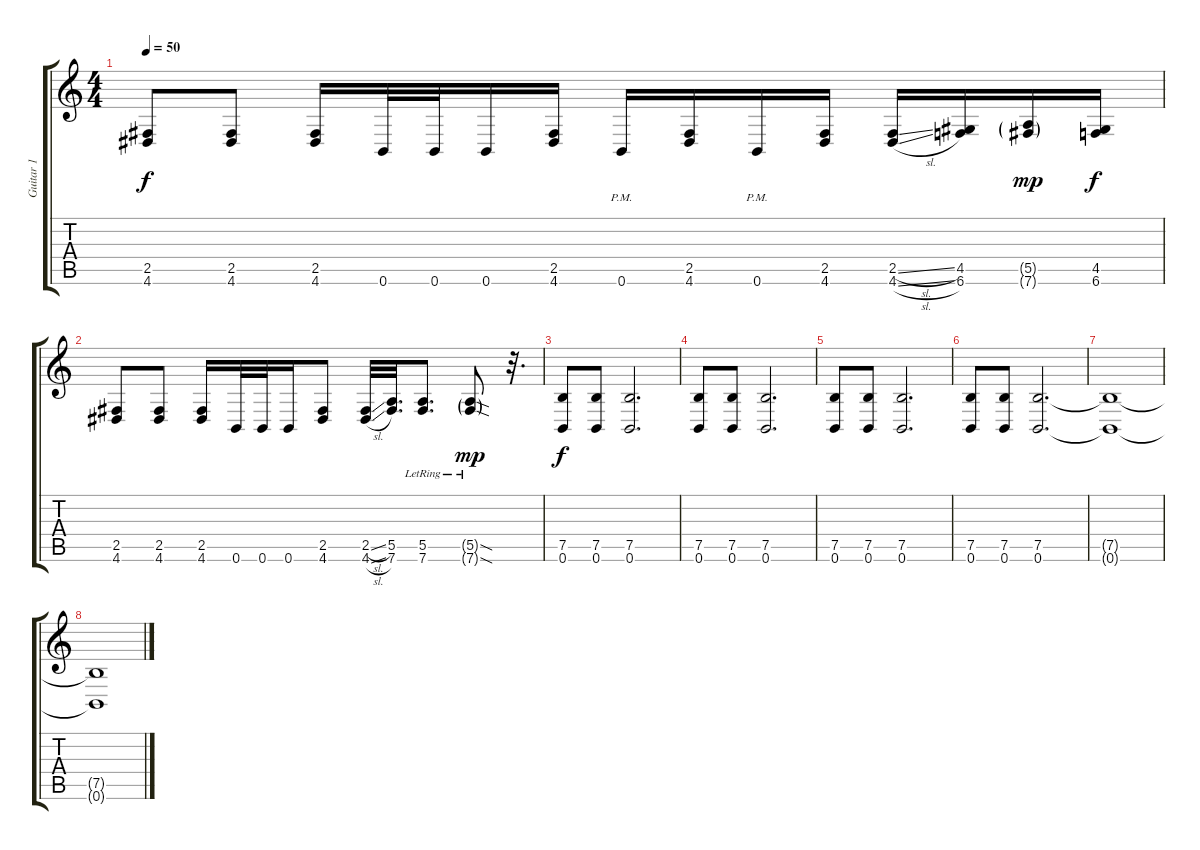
\track ("Guitar 1" "Guitar 1") {instrument overdrivenguitar}
\staff {score tabs}
\tuning (B3 Gb3 D3 A2 E2 B1) {hide}
\ts (4 4)
\tempo 50
\clef g2
\ks c
(2.5 4.6).8{dy f} (2.5 4.6).8 (2.5 4.6).16 0.6.32 0.6.32 0.6.16 (2.5 4.6).16 0.6{pm}.16 (2.5 4.6).16 0.6{pm}.16 (2.5 4.6).16 (2.5{sl} 4.6{sl}).16 (4.5 6.6).16 (5.5{g} 7.6{g}).16{dy mp} (4.5 6.6).16{dy f} |
(2.5 4.6).8 (2.5 4.6).8 (2.5 4.6).16 0.6.32 0.6.32 0.6.16 (2.5 4.6).8 (2.5{sl} 4.6{sl}).32 (5.5 7.6).32{d} (5.5{lr} 7.6).8{d} (5.5{sod g lr} 7.6{sod g}).8{dy mp} r.32{d} |
(7.5 0.6).8{dy f} (7.5 0.6).8 (7.5 0.6).2{d} |
(7.5 0.6).8 (7.5 0.6).8 (7.5 0.6).2{d} |
(7.5 0.6).8 (7.5 0.6).8 (7.5 0.6).2{d} |
(7.5 0.6).8 (7.5 0.6).8 (7.5 0.6).2{d} |
(7.5{t} 0.6{t}).1 |
(7.5{t} 0.6{t}).1
